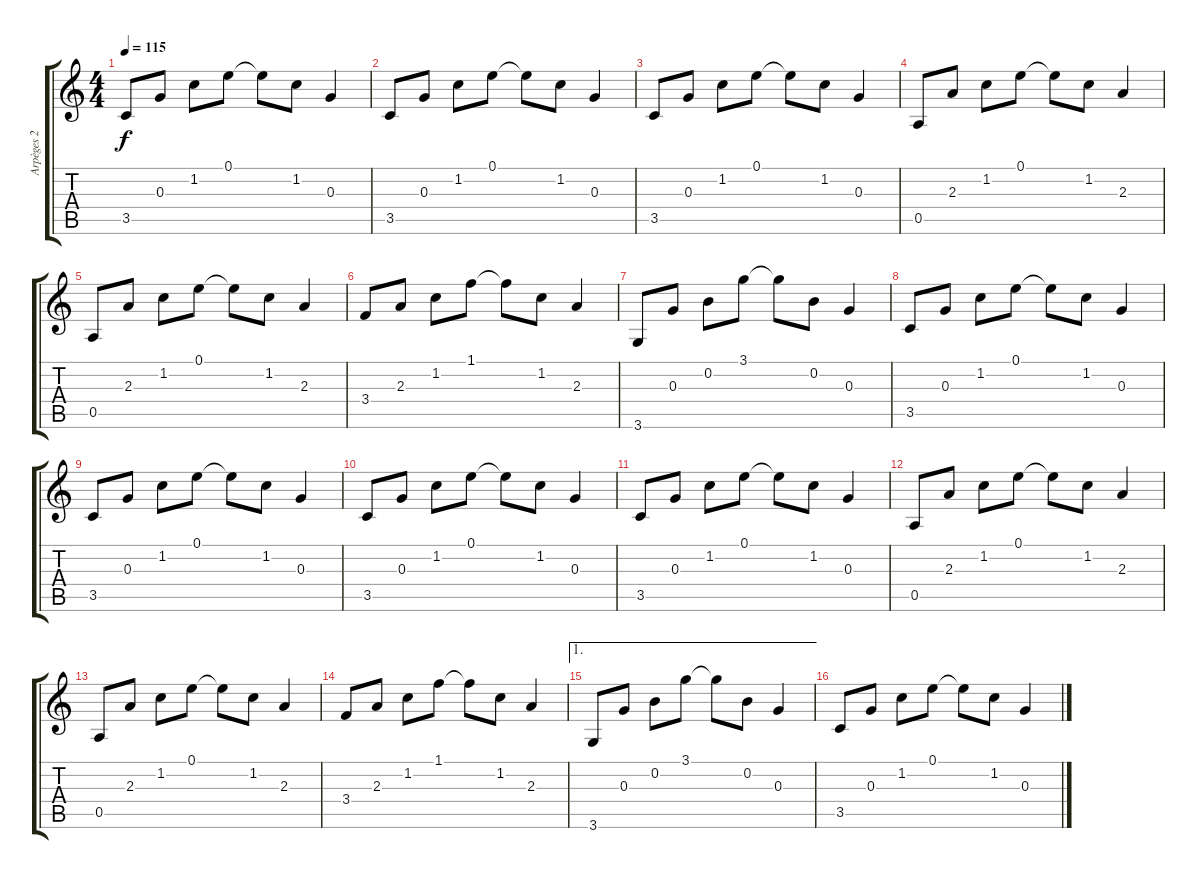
\track ("Arpèges 2" "Arpèges 2") {instrument acousticguitarsteel}
\staff {score tabs}
\tuning (E4 B3 G3 D3 A2 E2) {hide}
\ts (4 4)
\tempo 115
\clef g2
\ks c
3.5.8{dy f} 0.3.8 1.2.8 0.1.8 0.1{t}.8 1.2.8 0.3.4 |
3.5.8 0.3.8 1.2.8 0.1.8 0.1{t}.8 1.2.8 0.3.4 |
3.5.8 0.3.8 1.2.8 0.1.8 0.1{t}.8 1.2.8 0.3.4 |
0.5.8 2.3.8 1.2.8 0.1.8 0.1{t}.8 1.2.8 2.3.4 |
0.5.8 2.3.8 1.2.8 0.1.8 0.1{t}.8 1.2.8 2.3.4 |
3.4.8 2.3.8 1.2.8 1.1.8 1.1{t}.8 1.2.8 2.3.4 |
3.6.8 0.3.8 0.2.8 3.1.8 3.1{t}.8 0.2.8 0.3.4 |
3.5.8 0.3.8 1.2.8 0.1.8 0.1{t}.8 1.2.8 0.3.4 |
3.5.8 0.3.8 1.2.8 0.1.8 0.1{t}.8 1.2.8 0.3.4 |
3.5.8 0.3.8 1.2.8 0.1.8 0.1{t}.8 1.2.8 0.3.4 |
3.5.8 0.3.8 1.2.8 0.1.8 0.1{t}.8 1.2.8 0.3.4 |
0.5.8 2.3.8 1.2.8 0.1.8 0.1{t}.8 1.2.8 2.3.4 |
0.5.8 2.3.8 1.2.8 0.1.8 0.1{t}.8 1.2.8 2.3.4 |
3.4.8 2.3.8 1.2.8 1.1.8 1.1{t}.8 1.2.8 2.3.4 |
\ae 1
3.6.8 0.3.8 0.2.8 3.1.8 3.1{t}.8 0.2.8 0.3.4 |
3.5.8 0.3.8 1.2.8 0.1.8 0.1{t}.8 1.2.8 0.3.4
